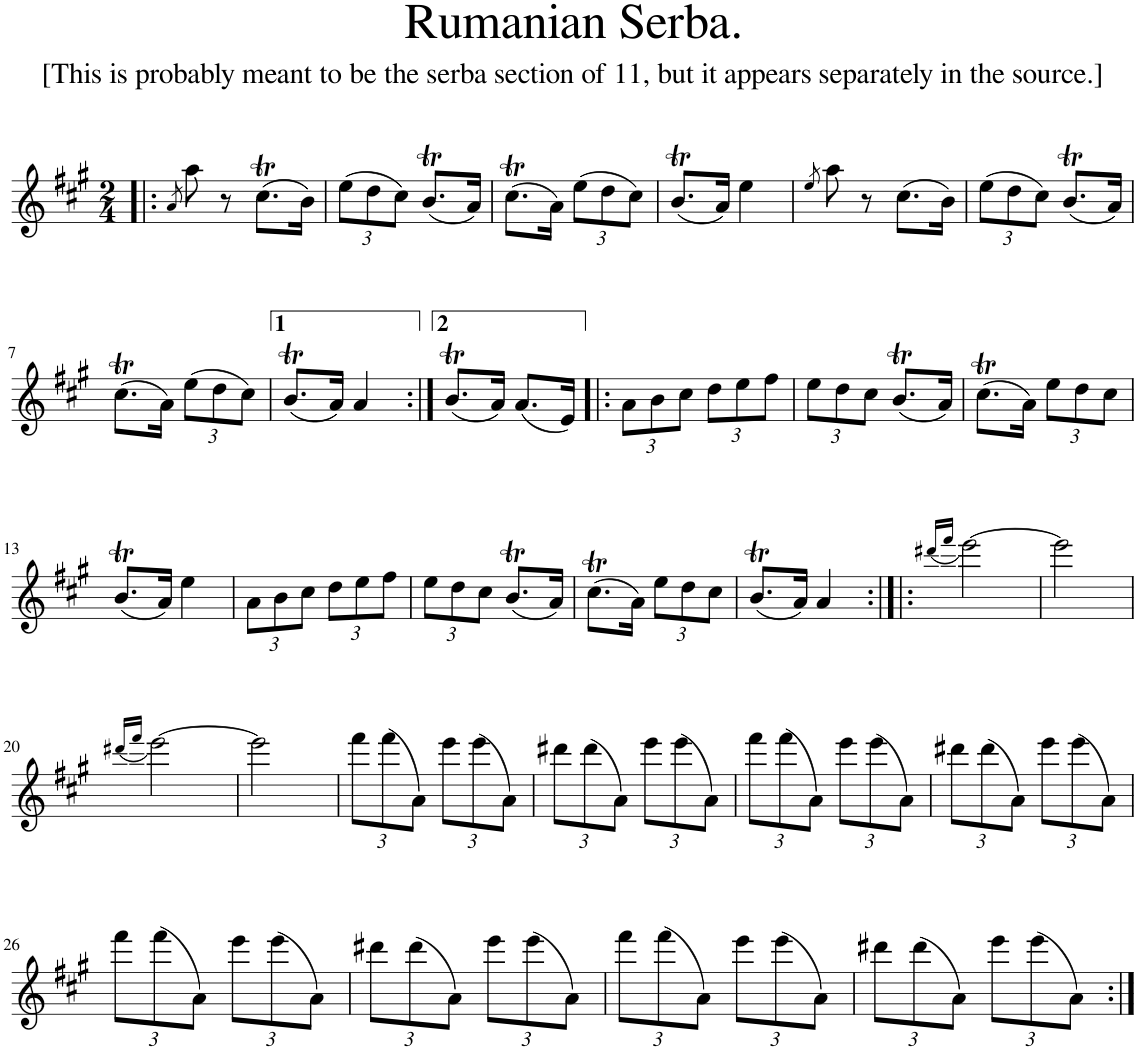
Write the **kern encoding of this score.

**kern
*part1
*staff1
*I"Piano
*I'Pno
*clefG2
*k[f#c#g#]
*A:
*M2/4
=1!|:
8qa/
8aa\
8r
(8.cc#t\L
16b\Jk)
=2
*Xbrackettup
(12ee\L
12dd\
12cc#\J)
(8.bT/L
16a/Jk)
=3
(8.cc#t\L
16a\Jk)
(12ee\L
12dd\
12cc#\J)
=4
(8.bT/L
16a/Jk)
4ee\
=5
8qee/
8aa\
8r
(8.cc#\L
16b\Jk)
=6
(12ee\L
12dd\
12cc#\J)
(8.bT/L
16a/Jk)
!!LO:LB:g=z
=7
(8.cc#t\L
16a\Jk)
(12ee\L
12dd\
12cc#\J)
=8
(8.bT/L
16a/Jk)
4a/
=9:|!
(8.bT/L
16a/Jk)
(8.a/L
16e/Jk)
=10!|:
12a\L
12b\
12cc#\J
12dd\L
12ee\
12ff#\J
=11
12ee\L
12dd\
12cc#\J
(8.bT/L
16a/Jk)
=12
(8.cc#t\L
16a\Jk)
12ee\L
12dd\
12cc#\J
!!LO:LB:g=z
=13
(8.bT/L
16a/Jk)
4ee\
=14
12a\L
12b\
12cc#\J
12dd\L
12ee\
12ff#\J
=15
12ee\L
12dd\
12cc#\J
(8.bT/L
16a/Jk)
=16
(8.cc#t\L
16a\Jk)
12ee\L
12dd\
12cc#\J
=17
(8.bT/L
16a/Jk)
4a/
=18:|!|:
(16qddd#X/LL
16qfff#/JJ
[2eee\)
=19
2eee\]
!!LO:LB:g=z
=20
(16qddd#X/LL
16qfff#/JJ
[2eee\)
=21
2eee\]
=22
12fff#\L
(12fff#\
12a\J)
12eee\L
(12eee\
12a\J)
=23
12ddd#X\L
(12ddd#\
12a\J)
12eee\L
(12eee\
12a\J)
=24
12fff#\L
(12fff#\
12a\J)
12eee\L
(12eee\
12a\J)
=25
12ddd#X\L
(12ddd#\
12a\J)
12eee\L
(12eee\
12a\J)
!!LO:LB:g=z
=26
12fff#\L
(12fff#\
12a\J)
12eee\L
(12eee\
12a\J)
=27
12ddd#X\L
(12ddd#\
12a\J)
12eee\L
(12eee\
12a\J)
=28
12fff#\L
(12fff#\
12a\J)
12eee\L
(12eee\
12a\J)
=29
12ddd#X\L
(12ddd#\
12a\J)
12eee\L
(12eee\
12a\J)
=:|!
*-
